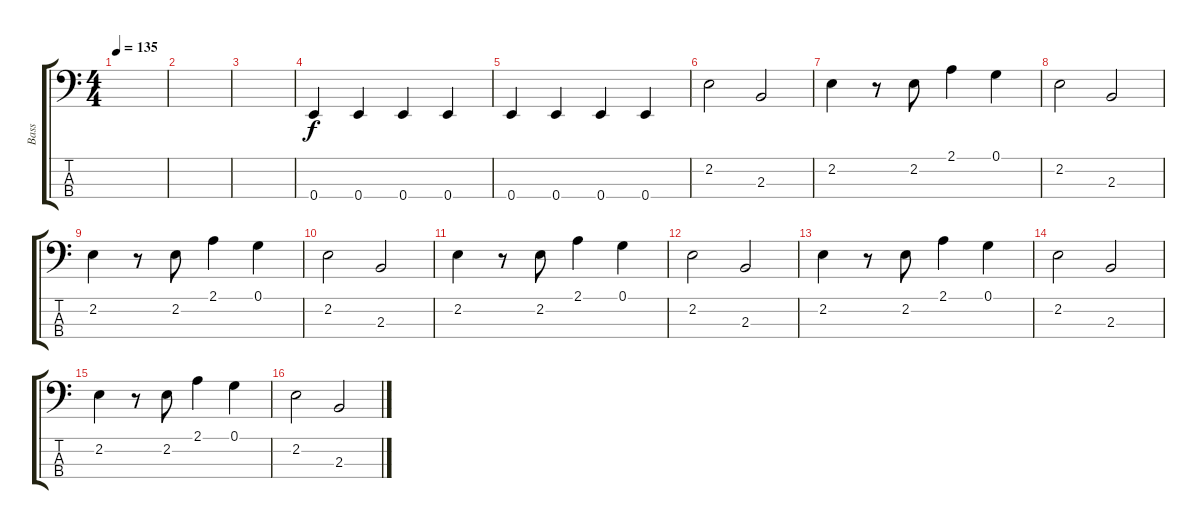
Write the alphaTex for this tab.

\track ("Bass" "Bass") {instrument electricbassfinger}
\staff {score tabs}
\tuning (G2 D2 A1 E1) {hide}
\ts (4 4)
\tempo 135
\clef f4
\ks c
|
|
|
0.4.4 0.4.4 0.4.4 0.4.4 |
0.4.4 0.4.4 0.4.4 0.4.4 |
2.2.2 2.3.2 |
2.2.4 r.8 2.2.8 2.1.4 0.1.4 |
2.2.2 2.3.2 |
2.2.4 r.8 2.2.8 2.1.4 0.1.4 |
2.2.2 2.3.2 |
2.2.4 r.8 2.2.8 2.1.4 0.1.4 |
2.2.2 2.3.2 |
2.2.4 r.8 2.2.8 2.1.4 0.1.4 |
2.2.2 2.3.2 |
2.2.4 r.8 2.2.8 2.1.4 0.1.4 |
2.2.2 2.3.2
